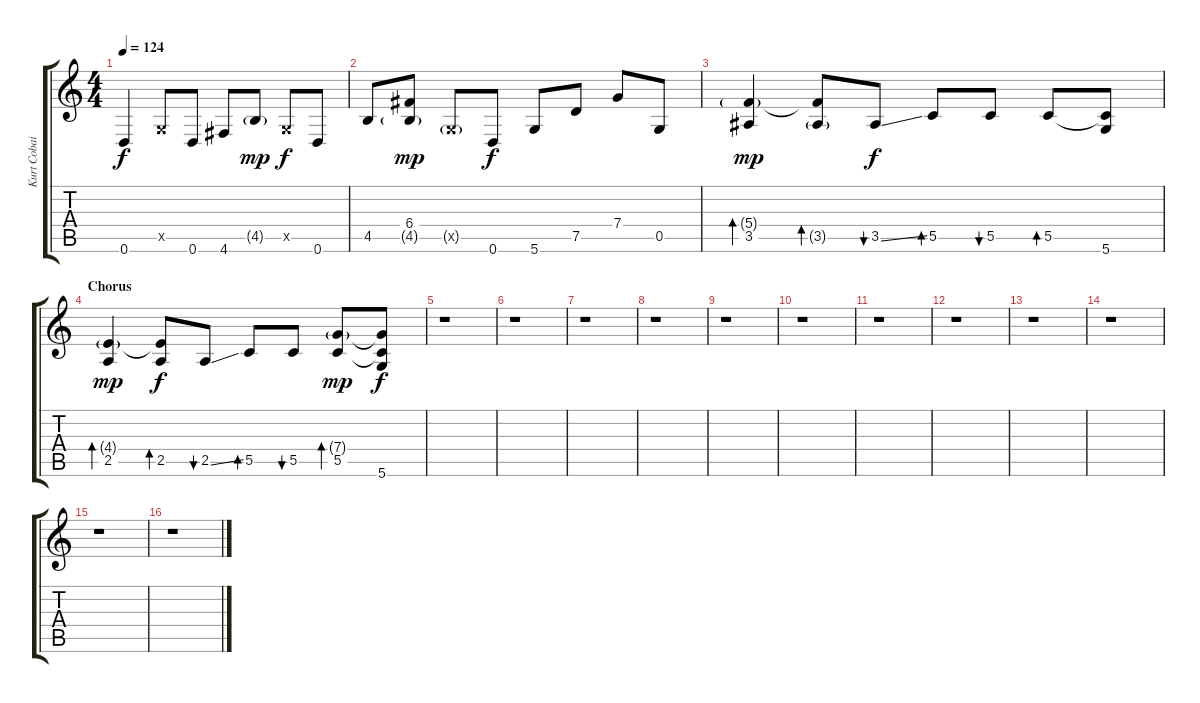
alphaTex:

\track ("Kurt Cobain" "Kurt Cobai") {instrument electricguitarmuted}
\staff {score tabs}
\tuning (D4 A3 F3 C3 G2 D2) {hide}
\ts (4 4)
\tempo 124
\clef g2
\ks c
0.6.4{dy f} 0.5{x}.8 0.6.8 4.6.8 4.5{g}.8{dy mp instrument electricguitarclean} 0.5{x}.8{dy f instrument electricguitarmuted} 0.6.8 |
4.5.8 (6.4 4.5{g}).8{dy mp instrument electricguitarclean} 0.5{g x}.8{instrument electricguitarmuted} 0.6.8{dy f} 5.6.8 7.5.8 7.4.8 0.5.8 |
(5.4{g} 3.5).4{bd 120 dy mp instrument electricguitarclean} (5.4{t} 3.5{g}).8{bd 120 instrument electricguitarmuted} 3.5{ss}.8{bu 120 dy f} 5.5.8{bd 120} 5.5.8{bu 120} 5.5.8{bd 120 instrument electricguitarclean} (5.5{t} 5.6).8{instrument electricguitarmuted} |
\section ("" "Chorus")
(4.4{g} 2.5).4{bd 120 dy mp instrument electricguitarclean} (4.4{t} 2.5).8{bd 120 dy f instrument electricguitarmuted} 2.5{ss}.8{bu 120} 5.5.8{bd 120} 5.5.8{bu 120} (7.4{g} 5.5).8{bd 120 dy mp instrument electricguitarclean} (7.4{t} 5.5{t} 5.6).8{dy f instrument electricguitarmuted} |
r.1 |
r.1 |
r.1 |
r.1 |
r.1 |
r.1 |
r.1 |
r.1 |
r.1 |
r.1 |
r.1 |
r.1
